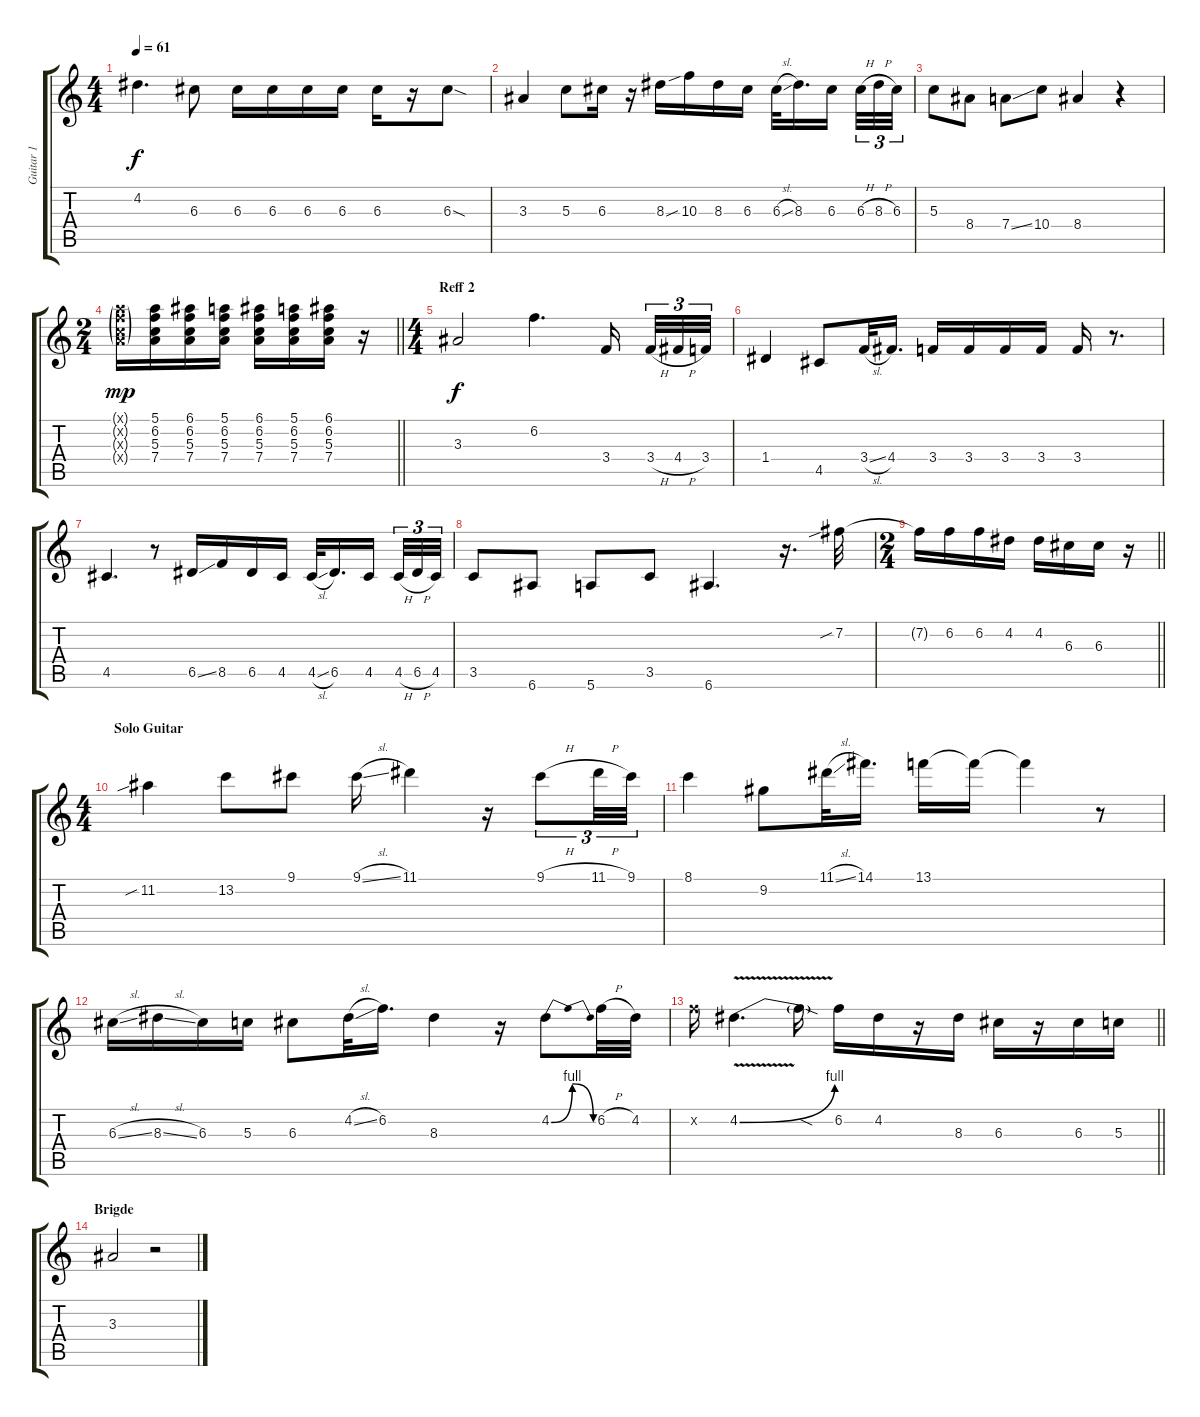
\track ("Guitar 1" "Guitar 1") {instrument acousticguitarsteel}
\staff {score tabs}
\tuning (E4 B3 G3 D3 A2 E2) {hide}
\ts (4 4)
\tempo 61
\clef g2
\ks c
4.2.4{d dy f} 6.3.8 6.3.16 6.3.16 6.3.16 6.3.16 6.3.16 r.16 6.3{sod}.8 |
3.3.4 5.3.8 6.3.16 r.16 8.3.16 10.3{sib}.16 8.3.16 6.3.16 6.3{sl}.32 8.3.16{d} 6.3.16{beam splitsecondary} 6.3{h}.32{tu (3 2)} 8.3{h}.32{tu (3 2)} 6.3.32{tu (3 2)} |
5.3.8 8.4.8 7.4{ss}.8 10.4.8 8.4.4 r.4 |
\ts (2 4)
\barLineRight lightlight
(5.1{g x} 6.2{g x} 5.3{g x} 7.4{g x}).16{dy mp} (5.1 6.2 5.3 7.4).16 (6.1 6.2 5.3 7.4).16 (5.1 6.2 5.3 7.4).16 (6.1 6.2 5.3 7.4).16 (5.1 6.2 5.3 7.4).16 (6.1 6.2 5.3 7.4).16 r.16 |
\ts (4 4)
\section ("" "Reff 2")
3.3.2{dy f} 6.2.4{d} 3.4.16{beam splitsecondary} 3.4{h}.32{tu (3 2)} 4.4{h}.32{tu (3 2)} 3.4.32{tu (3 2)} |
1.4.4 4.5.8 3.4{sl}.32 4.4.16{d} 3.4.16 3.4.16 3.4.16 3.4.16 3.4.16 r.8{d} |
4.5.4{d} r.8 6.5{ss}.16 8.5.16 6.5.16 4.5.16 4.5{sl}.32 6.5.16{d} 4.5.16{beam splitsecondary} 4.5{h}.32{tu (3 2)} 6.5{h}.32{tu (3 2)} 4.5.32{tu (3 2)} |
3.5.8 6.6.8 5.6.8 3.5.8 6.6.4{d} r.16{d} 7.2{sib}.32 |
\ts (2 4)
\barLineRight lightlight
7.2{t}.16 6.2.16 6.2.16 4.2.16 4.2.16 6.3.16 6.3.16 r.16{volume 14 instrument overdrivenguitar} |
\ts (4 4)
\section ("" "Solo Guitar")
11.2{sib}.4 13.2.8 9.1.8 9.1{sl}.16 11.1.4 r.16 9.1{h}.8{tu (3 2)} 11.1{h}.32{tu (3 2)} 9.1.32{tu (3 2)} |
8.1.4 9.2.8 11.1{sl}.32 14.1.16{d} 13.1.16 13.1{t}.16 13.1{t}.4 r.8 |
6.3{sl}.16 8.3{sl}.16 6.3.16 5.3.16 6.3.8 4.2{sl}.32 6.2.16{d} 8.3.4 r.16 4.2{be (bendrelease 0 0 15 4 50 4 60 0)}.8 6.2{h}.32 4.2.32 |
\barLineRight lightlight
6.2{x}.16 4.2{be (bend 0 0 60 4) v}.4{d} 4.2{sod t}.16 6.2.16 4.2.16 r.16 8.3.16 6.3.16 r.16 6.3.16 5.3.16 |
\section ("" "Brigde")
3.3.2 r.2
